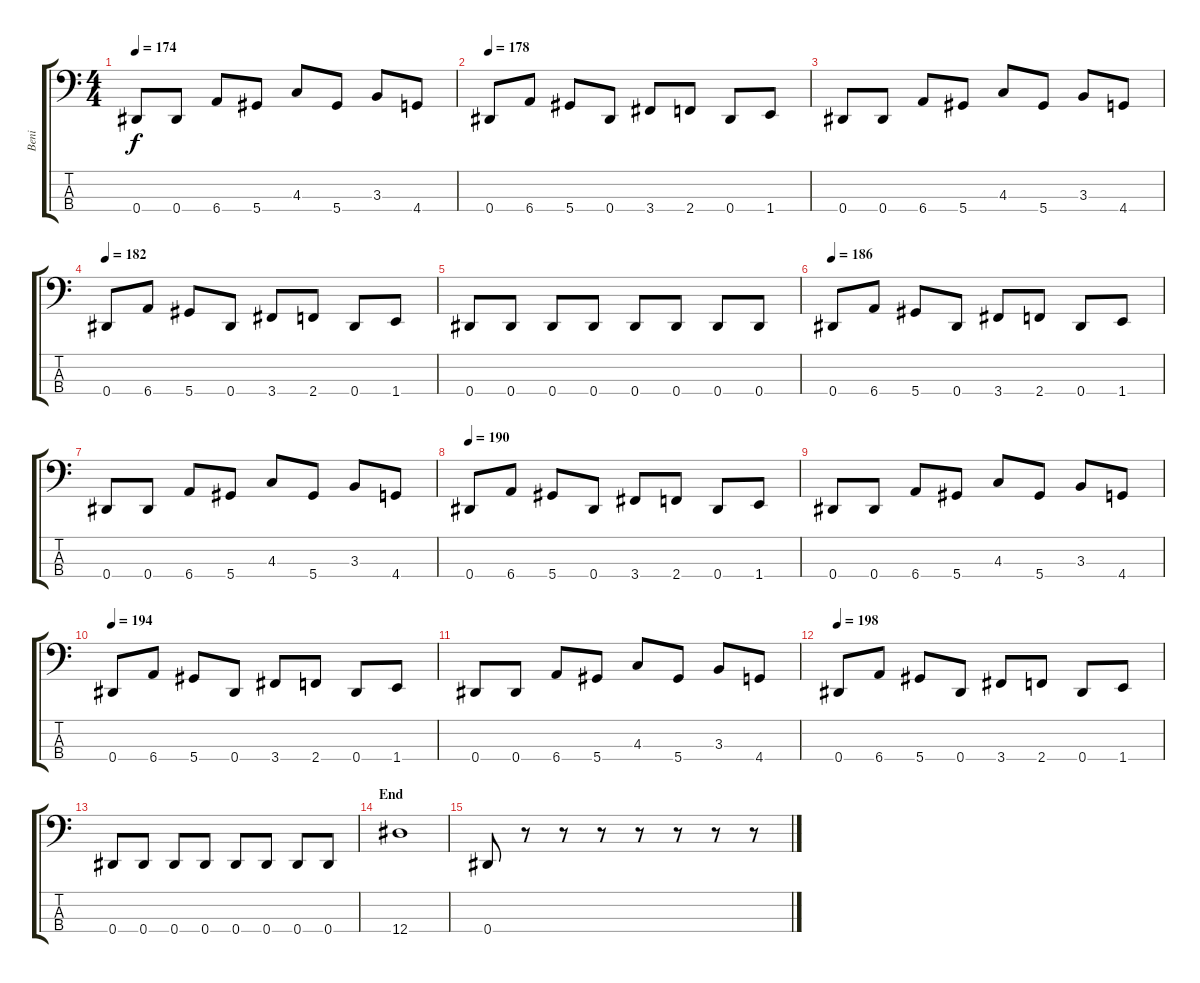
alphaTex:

\track ("Beni" "Beni") {instrument electricbassfinger}
\staff {score tabs}
\tuning (Gb2 Db2 Ab1 Eb1) {hide}
\ts (4 4)
\tempo 174
\clef f4
\ks c
0.4.8{dy f} 0.4.8 6.4.8 5.4.8 4.3.8 5.4.8 3.3.8 4.4.8 |
\tempo 178
0.4.8 6.4.8 5.4.8 0.4.8 3.4.8 2.4.8 0.4.8 1.4.8 |
0.4.8 0.4.8 6.4.8 5.4.8 4.3.8 5.4.8 3.3.8 4.4.8 |
\tempo 182
0.4.8 6.4.8 5.4.8 0.4.8 3.4.8 2.4.8 0.4.8 1.4.8 |
0.4.8 0.4.8 0.4.8 0.4.8 0.4.8 0.4.8 0.4.8 0.4.8 |
\tempo 186
0.4.8 6.4.8 5.4.8 0.4.8 3.4.8 2.4.8 0.4.8 1.4.8 |
0.4.8 0.4.8 6.4.8 5.4.8 4.3.8 5.4.8 3.3.8 4.4.8 |
\tempo 190
0.4.8 6.4.8 5.4.8 0.4.8 3.4.8 2.4.8 0.4.8 1.4.8 |
0.4.8 0.4.8 6.4.8 5.4.8 4.3.8 5.4.8 3.3.8 4.4.8 |
\tempo 194
0.4.8 6.4.8 5.4.8 0.4.8 3.4.8 2.4.8 0.4.8 1.4.8 |
0.4.8 0.4.8 6.4.8 5.4.8 4.3.8 5.4.8 3.3.8 4.4.8 |
\tempo 198
0.4.8 6.4.8 5.4.8 0.4.8 3.4.8 2.4.8 0.4.8 1.4.8 |
0.4.8 0.4.8 0.4.8 0.4.8 0.4.8 0.4.8 0.4.8 0.4.8 |
\section ("" "End")
12.4.1 |
0.4.8 r.8 r.8 r.8 r.8 r.8 r.8 r.8
